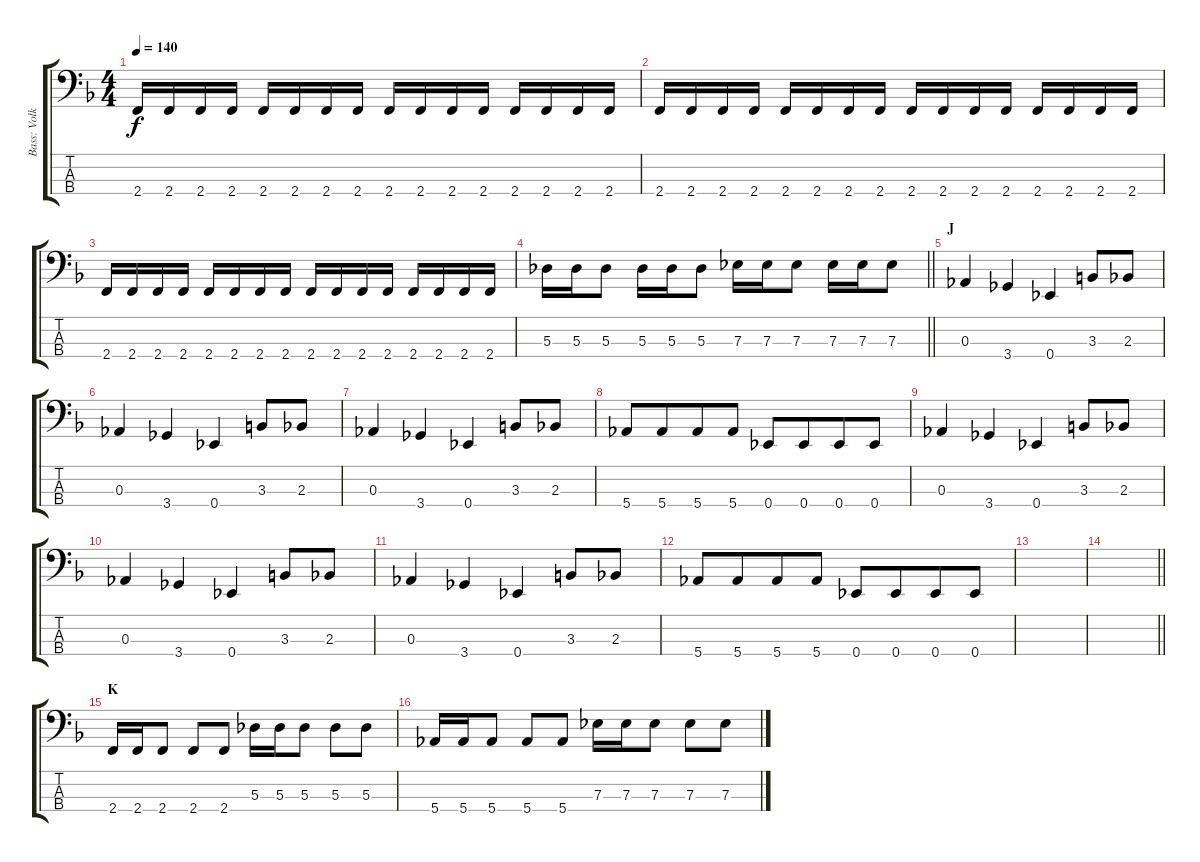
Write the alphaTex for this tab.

\track ("Bass: Volker" "Bass: Volk") {instrument electricbassfinger}
\staff {score tabs}
\tuning (Gb2 Db2 Ab1 Eb1) {hide}
\ts (4 4)
\tempo 140
\clef f4
\ks f
2.4.16{dy f} 2.4.16 2.4.16 2.4.16 2.4.16 2.4.16 2.4.16 2.4.16 2.4.16 2.4.16 2.4.16 2.4.16 2.4.16 2.4.16 2.4.16 2.4.16 |
2.4.16 2.4.16 2.4.16 2.4.16 2.4.16 2.4.16 2.4.16 2.4.16 2.4.16 2.4.16 2.4.16 2.4.16 2.4.16 2.4.16 2.4.16 2.4.16 |
2.4.16 2.4.16 2.4.16 2.4.16 2.4.16 2.4.16 2.4.16 2.4.16 2.4.16 2.4.16 2.4.16 2.4.16 2.4.16 2.4.16 2.4.16 2.4.16 |
\barLineRight lightlight
5.3.16 5.3.16 5.3.8 5.3.16 5.3.16 5.3.8 7.3.16 7.3.16 7.3.8 7.3.16 7.3.16 7.3.8 |
\section ("" "J")
0.3.4 3.4.4 0.4.4 3.3.8 2.3.8 |
0.3.4 3.4.4 0.4.4 3.3.8 2.3.8 |
0.3.4 3.4.4 0.4.4 3.3.8 2.3.8 |
5.4.8 5.4.8{beam merge} 5.4.8 5.4.8 0.4.8 0.4.8{beam merge} 0.4.8 0.4.8 |
0.3.4 3.4.4 0.4.4 3.3.8 2.3.8 |
0.3.4 3.4.4 0.4.4 3.3.8 2.3.8 |
0.3.4 3.4.4 0.4.4 3.3.8 2.3.8 |
5.4.8 5.4.8{beam merge} 5.4.8 5.4.8 0.4.8 0.4.8{beam merge} 0.4.8 0.4.8 |
|
\barLineRight lightlight
|
\section ("" "K")
2.4.16 2.4.16 2.4.8 2.4.8 2.4.8 5.3.16 5.3.16 5.3.8 5.3.8 5.3.8 |
5.4.16 5.4.16 5.4.8 5.4.8 5.4.8 7.3.16 7.3.16 7.3.8 7.3.8 7.3.8
